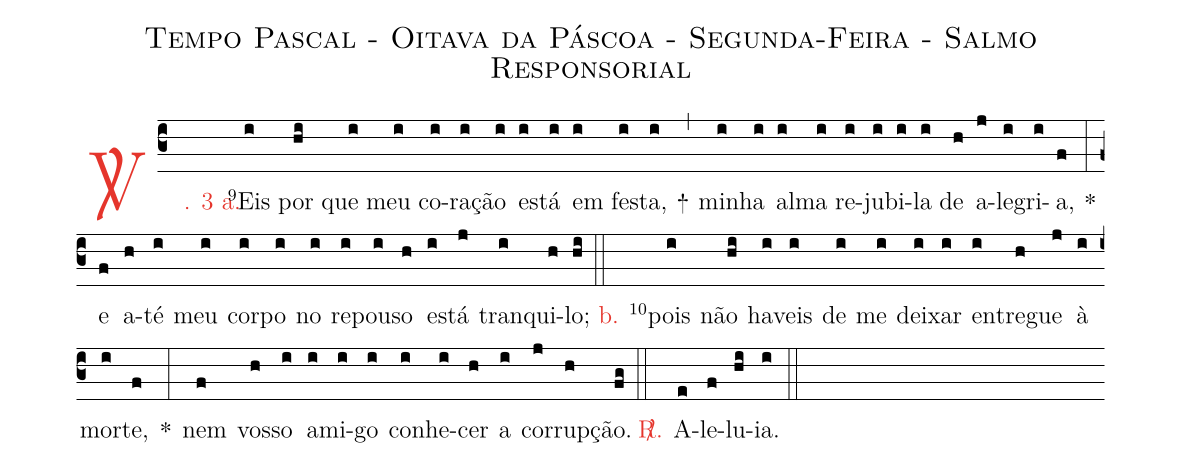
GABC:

name: Tempo Pascal - Oitava da Páscoa - Segunda-Feira - Salmo Responsorial;
%%
(c3)

<c><sp>V/</sp>. 3 a.</c>() <v>\VSup{9}</v>Eis(i) por(hi) que(i) meu(i) co(i)ra(i)ção(i) es(i)tá(i) em(i) fes(i)ta,(i) +(,)
mi(i)nha(i) al(i)ma(i) re(i)ju(i)bi(i)la(i) de(h) a(j)le(i)gri(i)a,(f) *(:)
e(f) a(h)té(i) meu(i) cor(i)po(i) no(i) re(i)pou(i)so(h) es(i)tá(j) tran(i)qui(h)lo;(hi)

(::)

<nlba><c>b.</c>() <v>\VSup{10}</v>pois</nlba>(i) não(hi) ha(i)veis(i) de(i) me(i) dei(i)xar(i) en(i)tre(h)gue(j) à(i) mor(i)te,(f) *(:)
nem(f) vos(h)so(i) a(i)mi(i)go(i) co(i)nhe(i)cer(h) a(i) cor(j)rup(h)ção.(fg)

(::)

<nlba><c><sp>R/</sp>.</c>() A</nlba>(e)le(f)lu(hi)ia.(i)

(::)
